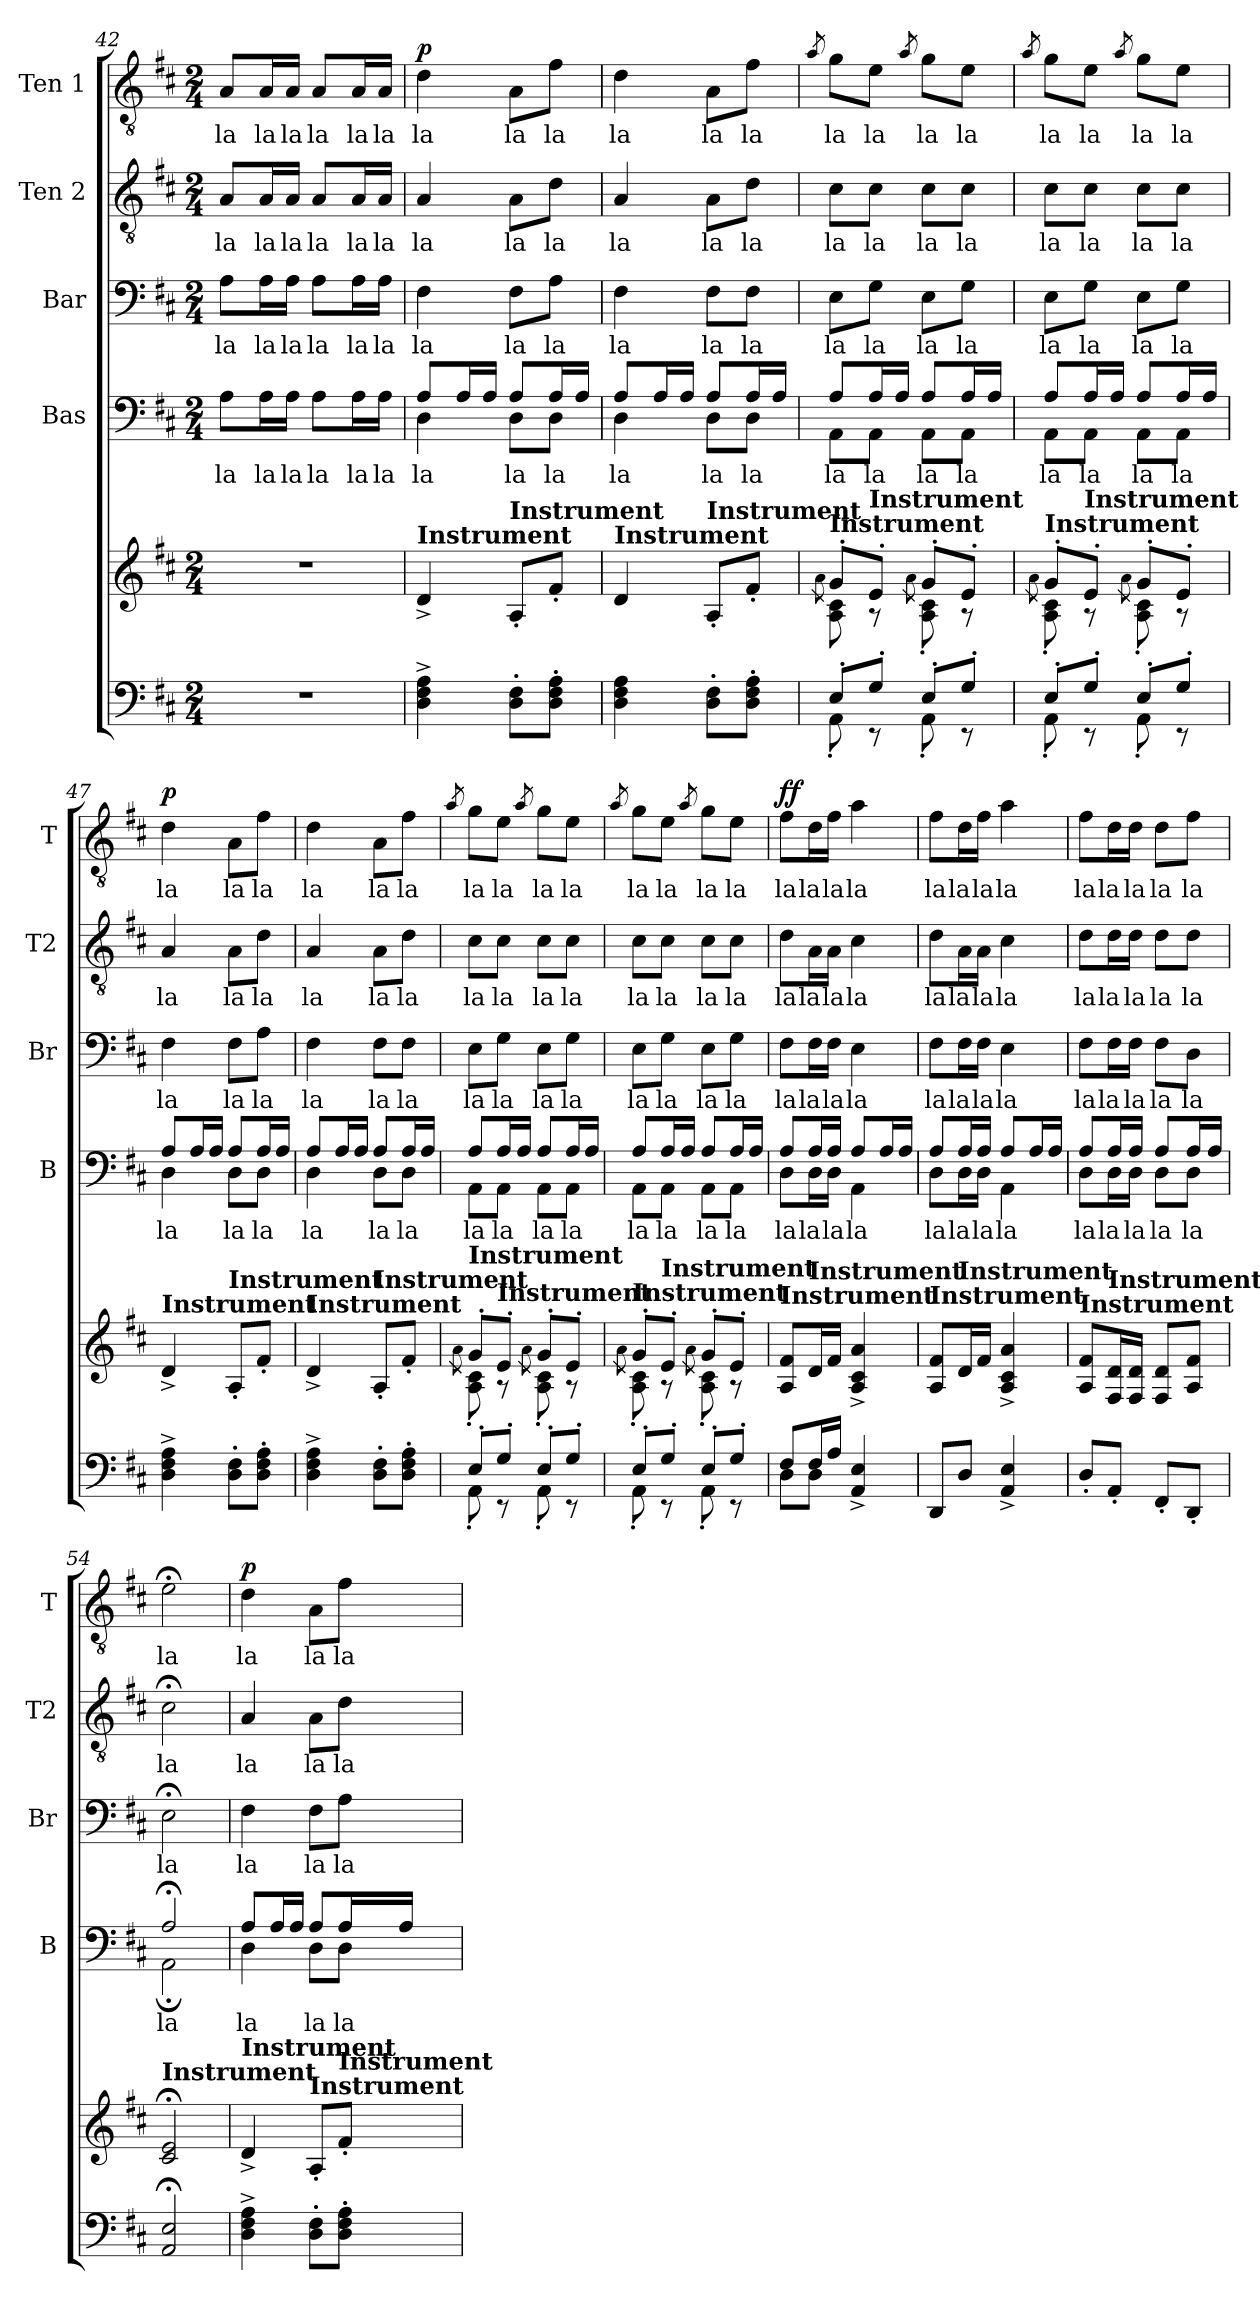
**kern	**kern	**kern	**text	**kern	**text	**kern	**text	**kern	**text	**dynam
*part5	*part5	*part4	*part4	*part3	*part3	*part2	*part2	*part1	*part1	*part1
*staff6	*staff5	*staff4	*staff4	*staff3	*staff3	*staff2	*staff2	*staff1	*staff1	*staff1
*	*	*I"Bas	*	*I"Bar	*	*I"Ten 2	*	*I"Ten 1	*	*
*	*	*I'B	*	*I'Br	*	*I'T2	*	*I'T	*	*
*clefF4	*clefG2	*clefF4	*	*clefF4	*	*clefGv2	*	*clefGv2	*	*
*k[f#c#]	*k[f#c#]	*k[f#c#]	*	*k[f#c#]	*	*k[f#c#]	*	*k[f#c#]	*	*
*D:	*D:	*D:	*	*D:	*	*D:	*	*D:	*	*
*M2/4	*M2/4	*M2/4	*	*M2/4	*	*M2/4	*	*M2/4	*	*
=42	=42	=42	=42	=42	=42	=42	=42	=42	=42	=42
2r	2r	8A\L	la	8A\L	la	8A/L	la	8A/L	la	.
.	.	16A\L	la	16A\L	la	16A/L	la	16A/L	la	.
.	.	16A\JJ	la	16A\JJ	la	16A/JJ	la	16A/JJ	la	.
.	.	8A\L	la	8A\L	la	8A/L	la	8A/L	la	.
.	.	16A\L	la	16A\L	la	16A/L	la	16A/L	la	.
.	.	16A\JJ	la	16A\JJ	la	16A/JJ	la	16A/JJ	la	.
=43	=43	=43	=43	=43	=43	=43	=43	=43	=43	=43
*	*	*^	*	*	*	*	*	*	*	*
!	!LO:TX:a:B:t=Instrument	!	!	!	!	!	!	!	!	!	!
!	!	!	!	!	!	!	!	!	!	!	!LO:DY:a
4D\^ 4F#\^ 4A\^	4d^/	4D\	8A/L	la	4F#\	la	4A/	la	4d\	la	p
.	.	.	16A/L	.	.	.	.	.	.	.	.
.	.	.	16A/JJ	.	.	.	.	.	.	.	.
!	!LO:TX:a:B:t=Instrument	!	!	!	!	!	!	!	!	!	!
8D\' 8F#\'L	8A'/L	8D\L	8A/L	la	8F#\L	la	8A\L	la	8A\L	la	.
8D\' 8F#\' 8A\'J	8f#'/J	8D\J	16A/L	la	8A\J	la	8d\J	la	8f#\J	la	.
.	.	.	16A/JJ	.	.	.	.	.	.	.	.
!!LO:PB:g=z
=44	=44	=44	=44	=44	=44	=44	=44	=44	=44	=44	=44
!	!LO:TX:a:B:t=Instrument	!	!	!	!	!	!	!	!	!	!
4D\ 4F#\ 4A\	4d/	4D\	8A/L	la	4F#\	la	4A/	la	4d\	la	.
.	.	.	16A/L	.	.	.	.	.	.	.	.
.	.	.	16A/JJ	.	.	.	.	.	.	.	.
!	!LO:TX:a:B:t=Instrument	!	!	!	!	!	!	!	!	!	!
8D\' 8F#\'L	8A'/L	8D\L	8A/L	la	8F#\L	la	8A\L	la	8A\L	la	.
8D\' 8F#\' 8A\'J	8f#'/J	8D\J	16A/L	la	8F#\J	la	8d\J	la	8f#\J	la	.
.	.	.	16A/JJ	.	.	.	.	.	.	.	.
=45	=45	=45	=45	=45	=45	=45	=45	=45	=45	=45	=45
*	*^	*	*	*	*	*	*	*	*	*	*
.	.	8qa\	.	.	.	.	.	.	.	8qa/	.	.
*^	*	*	*	*	*	*	*	*	*	*	*	*
!	!	!LO:TX:a:B:t=Instrument	!	!	!	!	!	!	!	!	!	!	!
8E'/L	8AA'\	8g'/L	8A\ 8c#\	8AA\L	8A/L	la	8E\L	la	8c#\L	la	8g\L	la	.
!	!	!LO:TX:a:B:t=Instrument	!	!	!	!	!	!	!	!	!	!	!
8G'/J	8rEE	8e'/J	8rA	8AA\J	16A/L	la	8G\J	la	8c#\J	la	8e\J	la	.
.	.	.	.	.	16A/JJ	.	.	.	.	.	.	.	.
.	.	.	8qa\	.	.	.	.	.	.	.	8qa/	.	.
8E'/L	8AA'\	8g'/L	8A\' 8c#\'	8AA\L	8A/L	la	8E\L	la	8c#\L	la	8g\L	la	.
8G'/J	8rEE	8e'/J	8rA	8AA\J	16A/L	la	8G\J	la	8c#\J	la	8e\J	la	.
.	.	.	.	.	16A/JJ	.	.	.	.	.	.	.	.
=46	=46	=46	=46	=46	=46	=46	=46	=46	=46	=46	=46	=46	=46
.	.	.	8qa\	.	.	.	.	.	.	.	8qa/	.	.
!	!	!LO:TX:a:B:t=Instrument	!	!	!	!	!	!	!	!	!	!	!
8E'/L	8AA'\	8g'/L	8A\' 8c#\'	8AA\L	8A/L	la	8E\L	la	8c#\L	la	8g\L	la	.
!	!	!LO:TX:a:B:t=Instrument	!	!	!	!	!	!	!	!	!	!	!
8G'/J	8rEE	8e'/J	8rA	8AA\J	16A/L	la	8G\J	la	8c#\J	la	8e\J	la	.
.	.	.	.	.	16A/JJ	.	.	.	.	.	.	.	.
.	.	.	8qa\	.	.	.	.	.	.	.	8qa/	.	.
8E'/L	8AA'\	8g'/L	8A\' 8c#\'	8AA\L	8A/L	la	8E\L	la	8c#\L	la	8g\L	la	.
8G'/J	8rEE	8e'/J	8rA	8AA\J	16A/L	la	8G\J	la	8c#\J	la	8e\J	la	.
.	.	.	.	.	16A/JJ	.	.	.	.	.	.	.	.
*v	*v	*	*	*	*	*	*	*	*	*	*	*	*
*	*v	*v	*	*	*	*	*	*	*	*	*	*
=47	=47	=47	=47	=47	=47	=47	=47	=47	=47	=47	=47
!	!LO:TX:a:B:t=Instrument	!	!	!	!	!	!	!	!	!	!
!	!	!	!	!	!	!	!	!	!	!	!LO:DY:a
4D\^ 4F#\^ 4A\^	4d^/	4D\	8A/L	la	4F#\	la	4A/	la	4d\	la	p
.	.	.	16A/L	.	.	.	.	.	.	.	.
.	.	.	16A/JJ	.	.	.	.	.	.	.	.
!	!LO:TX:a:B:t=Instrument	!	!	!	!	!	!	!	!	!	!
8D\' 8F#\'L	8A'/L	8D\L	8A/L	la	8F#\L	la	8A\L	la	8A\L	la	.
8D\' 8F#\' 8A\'J	8f#'/J	8D\J	16A/L	la	8A\J	la	8d\J	la	8f#\J	la	.
.	.	.	16A/JJ	.	.	.	.	.	.	.	.
!!LO:PB:g=z
=48	=48	=48	=48	=48	=48	=48	=48	=48	=48	=48	=48
!	!LO:TX:a:B:t=Instrument	!	!	!	!	!	!	!	!	!	!
4D\^ 4F#\^ 4A\^	4d^/	4D\	8A/L	la	4F#\	la	4A/	la	4d\	la	.
.	.	.	16A/L	.	.	.	.	.	.	.	.
.	.	.	16A/JJ	.	.	.	.	.	.	.	.
!	!LO:TX:a:B:t=Instrument	!	!	!	!	!	!	!	!	!	!
8D\' 8F#\'L	8A'/L	8D\L	8A/L	la	8F#\L	la	8A\L	la	8A\L	la	.
8D\' 8F#\' 8A\'J	8f#'/J	8D\J	16A/L	la	8F#\J	la	8d\J	la	8f#\J	la	.
.	.	.	16A/JJ	.	.	.	.	.	.	.	.
=49	=49	=49	=49	=49	=49	=49	=49	=49	=49	=49	=49
*	*^	*	*	*	*	*	*	*	*	*	*
.	.	8qa\	.	.	.	.	.	.	.	8qa/	.	.
*^	*	*	*	*	*	*	*	*	*	*	*	*
!	!	!LO:TX:a:B:t=Instrument	!	!	!	!	!	!	!	!	!	!	!
8E'/L	8AA'\	8g'/L	8A\' 8c#\'	8AA\L	8A/L	la	8E\L	la	8c#\L	la	8g\L	la	.
!	!	!LO:TX:a:B:t=Instrument	!	!	!	!	!	!	!	!	!	!	!
8G'/J	8rEE	8e'/J	8rA	8AA\J	16A/L	la	8G\J	la	8c#\J	la	8e\J	la	.
.	.	.	.	.	16A/JJ	.	.	.	.	.	.	.	.
.	.	.	8qa\	.	.	.	.	.	.	.	8qa/	.	.
8E'/L	8AA'\	8g'/L	8A\' 8c#\'	8AA\L	8A/L	la	8E\L	la	8c#\L	la	8g\L	la	.
8G'/J	8rEE	8e'/J	8rA	8AA\J	16A/L	la	8G\J	la	8c#\J	la	8e\J	la	.
.	.	.	.	.	16A/JJ	.	.	.	.	.	.	.	.
=50	=50	=50	=50	=50	=50	=50	=50	=50	=50	=50	=50	=50	=50
.	.	.	8qa\	.	.	.	.	.	.	.	8qa/	.	.
!	!	!LO:TX:a:B:t=Instrument	!	!	!	!	!	!	!	!	!	!	!
8E'/L	8AA'\	8g'/L	8A\' 8c#\'	8AA\L	8A/L	la	8E\L	la	8c#\L	la	8g\L	la	.
!	!	!LO:TX:a:B:t=Instrument	!	!	!	!	!	!	!	!	!	!	!
8G'/J	8rEE	8e'/J	8rA	8AA\J	16A/L	la	8G\J	la	8c#\J	la	8e\J	la	.
.	.	.	.	.	16A/JJ	.	.	.	.	.	.	.	.
.	.	.	8qa\	.	.	.	.	.	.	.	8qa/	.	.
8E'/L	8AA'\	8g'/L	8A\' 8c#\'	8AA\L	8A/L	la	8E\L	la	8c#\L	la	8g\L	la	.
8G'/J	8rEE	8e'/J	8rA	8AA\J	16A/L	la	8G\J	la	8c#\J	la	8e\J	la	.
.	.	.	.	.	16A/JJ	.	.	.	.	.	.	.	.
*	*	*v	*v	*	*	*	*	*	*	*	*	*	*
=51	=51	=51	=51	=51	=51	=51	=51	=51	=51	=51	=51	=51
!	!	!LO:TX:a:B:t=Instrument	!	!	!	!	!	!	!	!	!	!
!	!	!	!	!	!	!	!	!	!	!	!	!LO:DY:a
8F#/L	8D\L	8A/ 8f#/L	8D\L	8A/L	la	8F#\L	la	8d\L	la	8f#\L	la	ff
!	!	!LO:TX:a:B:t=Instrument	!	!	!	!	!	!	!	!	!	!
16F#/L	8D\J	16d/L	16D\L	16A/L	la	16F#\L	la	16A\L	la	16d\L	la	.
16A/JJ	.	16f#/JJ	16D\JJ	16A/JJ	la	16F#\JJ	la	16A\JJ	la	16f#\JJ	la	.
4AA/^ 4E/^	4ryy	4A/^ 4c#/^ 4a/^	4AA\	8A/L	la	4E\	la	4c#\	la	4a\	la	.
.	.	.	.	16A/L	.	.	.	.	.	.	.	.
.	.	.	.	16A/JJ	.	.	.	.	.	.	.	.
*v	*v	*	*	*	*	*	*	*	*	*	*	*
!!LO:PB:g=z
=52	=52	=52	=52	=52	=52	=52	=52	=52	=52	=52	=52
!	!LO:TX:a:B:t=Instrument	!	!	!	!	!	!	!	!	!	!
8DD/L	8A/ 8f#/L	8D\L	8A/L	la	8F#\L	la	8d\L	la	8f#\L	la	.
!	!LO:TX:a:B:t=Instrument	!	!	!	!	!	!	!	!	!	!
8D/J	16d/L	16D\L	16A/L	la	16F#\L	la	16A\L	la	16d\L	la	.
.	16f#/JJ	16D\JJ	16A/JJ	la	16F#\JJ	la	16A\JJ	la	16f#\JJ	la	.
4AA/^ 4E/^	4A/^ 4c#/^ 4a/^	4AA\	8A/L	la	4E\	la	4c#\	la	4a\	la	.
.	.	.	16A/L	.	.	.	.	.	.	.	.
.	.	.	16A/JJ	.	.	.	.	.	.	.	.
=53	=53	=53	=53	=53	=53	=53	=53	=53	=53	=53	=53
!	!LO:TX:a:B:t=Instrument	!	!	!	!	!	!	!	!	!	!
8D'/L	8A/ 8f#/L	8D\L	8A/L	la	8F#\L	la	8d\L	la	8f#\L	la	.
!	!LO:TX:a:B:t=Instrument	!	!	!	!	!	!	!	!	!	!
8AA'/J	16F#/ 16d/L	16D\L	16A/L	la	16F#\L	la	16d\L	la	16d\L	la	.
.	16F#/ 16d/JJ	16D\JJ	16A/JJ	la	16F#\JJ	la	16d\JJ	la	16d\JJ	la	.
8FF#'/L	8F#/ 8d/L	8D\L	8A/L	la	8F#\L	la	8d\L	la	8d\L	la	.
8DD'/J	8A/ 8f#/J	8D\J	16A/L	la	8D\J	la	8d\J	la	8f#\J	la	.
.	.	.	16A/JJ	.	.	.	.	.	.	.	.
=54	=54	=54	=54	=54	=54	=54	=54	=54	=54	=54	=54
!	!LO:TX:a:B:t=Instrument	!	!	!	!	!	!	!	!	!	!
2AA/;< 2E/;<	2c#/;< 2e/;<	2AA;\	2A;</	la	2E;<\	la	2c#;<\	la	2e;<\	la	.
=55	=55	=55	=55	=55	=55	=55	=55	=55	=55	=55	=55
!	!LO:TX:a:B:t=Instrument	!	!	!	!	!	!	!	!	!	!
!	!	!	!	!	!	!	!	!	!	!	!LO:DY:a
4D\^ 4F#\^ 4A\^	4d^/	4D\	8A/L	la	4F#\	la	4A/	la	4d\	la	p
.	.	.	16A/L	.	.	.	.	.	.	.	.
.	.	.	16A/JJ	.	.	.	.	.	.	.	.
!	!LO:TX:a:B:t=Instrument	!	!	!	!	!	!	!	!	!	!
8D\' 8F#\'L	8A'/L	8D\L	8A/L	la	8F#\L	la	8A\L	la	8A\L	la	.
!	!LO:TX:a:B:t=Instrument	!	!	!	!	!	!	!	!	!	!
8D\' 8F#\' 8A\'J	8f#'/J	8D\J	16A/L	la	8A\J	la	8d\J	la	8f#\J	la	.
.	.	.	16A/JJ	.	.	.	.	.	.	.	.
*	*	*v	*v	*	*	*	*	*	*	*	*
=	=	=	=	=	=	=	=	=	=	=
*-	*-	*-	*-	*-	*-	*-	*-	*-	*-	*-
